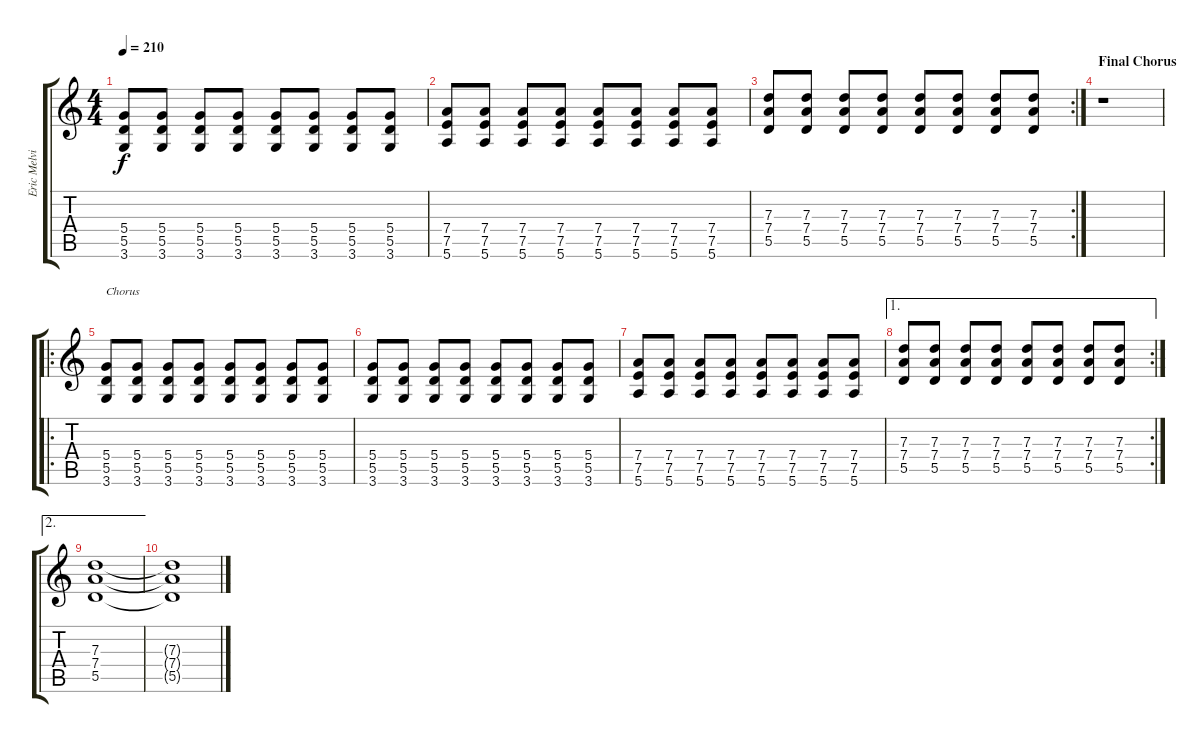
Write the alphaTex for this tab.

\track ("Eric Melvin" "Eric Melvi") {instrument distortionguitar}
\staff {score tabs}
\tuning (E4 B3 G3 D3 A2 E2) {hide}
\ts (4 4)
\tempo 210
\clef g2
\ks c
(5.4 5.5 3.6).8{dy f} (5.4 5.5 3.6).8 (5.4 5.5 3.6).8 (5.4 5.5 3.6).8 (5.4 5.5 3.6).8 (5.4 5.5 3.6).8 (5.4 5.5 3.6).8 (5.4 5.5 3.6).8 |
(7.4 7.5 5.6).8 (7.4 7.5 5.6).8 (7.4 7.5 5.6).8 (7.4 7.5 5.6).8 (7.4 7.5 5.6).8 (7.4 7.5 5.6).8 (7.4 7.5 5.6).8 (7.4 7.5 5.6).8 |
\rc 2
(7.3 7.4 5.5).8 (7.3 7.4 5.5).8 (7.3 7.4 5.5).8 (7.3 7.4 5.5).8 (7.3 7.4 5.5).8 (7.3 7.4 5.5).8 (7.3 7.4 5.5).8 (7.3 7.4 5.5).8 |
\section ("" "Final Chorus")
r.1 |
\ro
(5.4 5.5 3.6).8{txt "Chorus"} (5.4 5.5 3.6).8 (5.4 5.5 3.6).8 (5.4 5.5 3.6).8 (5.4 5.5 3.6).8 (5.4 5.5 3.6).8 (5.4 5.5 3.6).8 (5.4 5.5 3.6).8 |
(5.4 5.5 3.6).8 (5.4 5.5 3.6).8 (5.4 5.5 3.6).8 (5.4 5.5 3.6).8 (5.4 5.5 3.6).8 (5.4 5.5 3.6).8 (5.4 5.5 3.6).8 (5.4 5.5 3.6).8 |
(7.4 7.5 5.6).8 (7.4 7.5 5.6).8 (7.4 7.5 5.6).8 (7.4 7.5 5.6).8 (7.4 7.5 5.6).8 (7.4 7.5 5.6).8 (7.4 7.5 5.6).8 (7.4 7.5 5.6).8 |
\ae 1
\rc 2
(7.3 7.4 5.5).8 (7.3 7.4 5.5).8 (7.3 7.4 5.5).8 (7.3 7.4 5.5).8 (7.3 7.4 5.5).8 (7.3 7.4 5.5).8 (7.3 7.4 5.5).8 (7.3 7.4 5.5).8 |
\ae 2
(7.3 7.4 5.5).1 |
(7.3{t} 7.4{t} 5.5{t}).1
